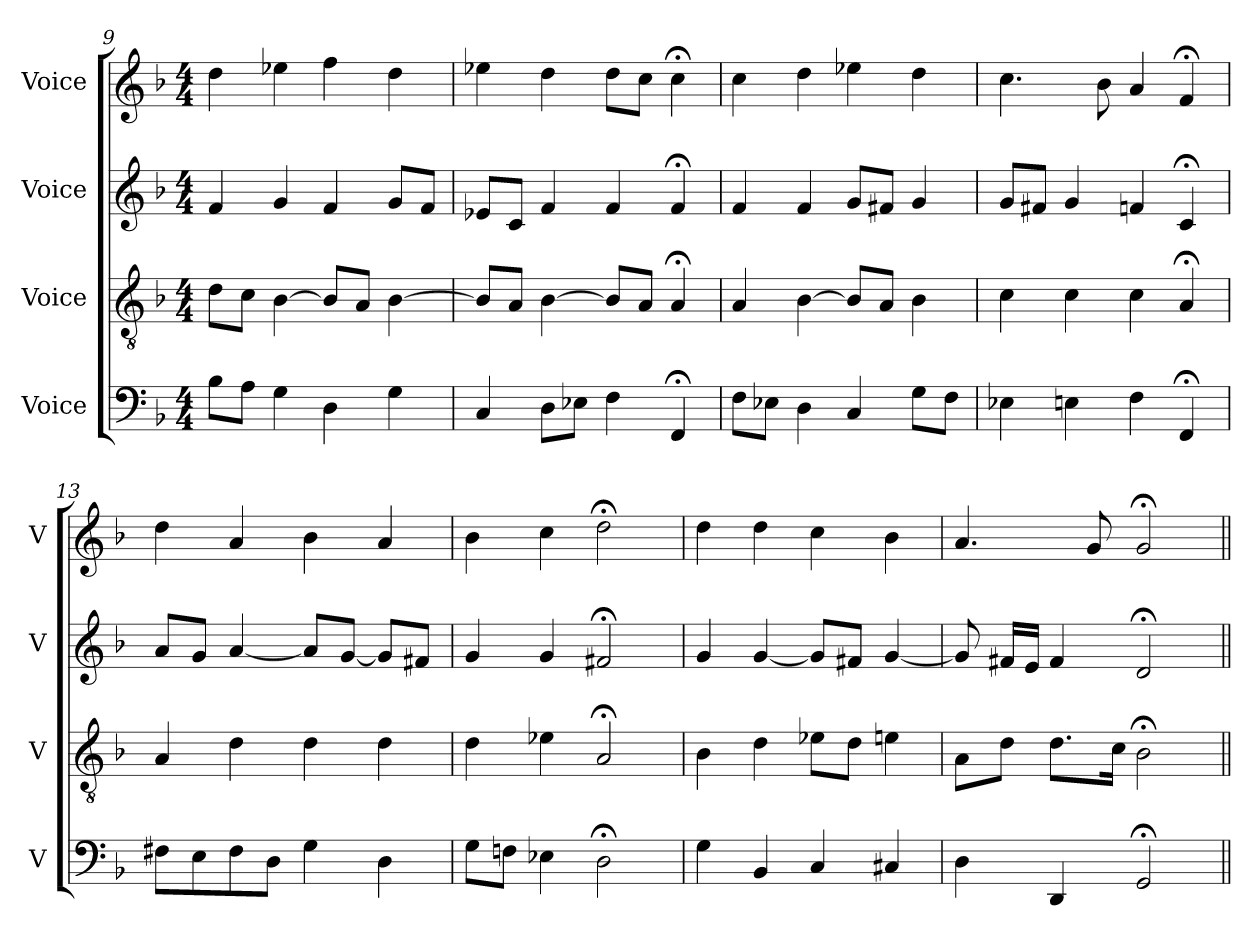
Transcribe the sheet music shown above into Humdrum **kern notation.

**kern	**kern	**kern	**kern
*part4	*part3	*part2	*part1
*staff4	*staff3	*staff2	*staff1
*I"Voice	*I"Voice	*I"Voice	*I"Voice
*I'V	*I'V	*I'V	*I'V
!!LO:LB:g=z
*clefF4	*clefGv2	*clefG2	*clefG2
*k[b-]	*k[b-]	*k[b-]	*k[b-]
*M4/4	*M4/4	*M4/4	*M4/4
=9	=9	=9	=9
8B-\L	8d\L	4f/	4dd\
8A\J	8c\J	.	.
4G\	[4B-\	4g/	4ee-X\
4D\	8B-/L]	4f/	4ff\
.	8A/J	.	.
4G\	[4B-\	8g/L	4dd\
.	.	8f/J	.
=10	=10	=10	=10
4C/	8B-/L]	8e-X/L	4ee-X\
.	8A/J	8c/J	.
8D\L	[4B-\	4f/	4dd\
8E-X\J	.	.	.
4F\	8B-/L]	4f/	8dd\L
.	8A/J	.	8cc\J
4FF;/	4A;/	4f;/	4cc;\
=11	=11	=11	=11
8F\L	4A/	4f/	4cc\
8E-X\J	.	.	.
4D\	[4B-\	4f/	4dd\
4C/	8B-/L]	8g/L	4ee-X\
.	8A/J	8f#X/J	.
8G\L	4B-\	4g/	4dd\
8F\J	.	.	.
=12	=12	=12	=12
4E-X\	4c\	8g/L	4.cc\
.	.	8f#X/J	.
4En\	4c\	4g/	.
.	.	.	8b-\
4F\	4c\	4fn/	4a/
4FF;/	4A;/	4c;/	4f;/
!!LO:PB:g=z
=13	=13	=13	=13
8F#X\L	4A/	8a/L	4dd\
8E\	.	8g/J	.
8F#\	4d\	[4a/	4a/
8D\J	.	.	.
4G\	4d\	8a/L]	4b-\
.	.	[8g/J	.
4D\	4d\	8g/L]	4a/
.	.	8f#X/J	.
=14	=14	=14	=14
8G\L	4d\	4g/	4b-\
8Fn\J	.	.	.
4E-X\	4e-X\	4g/	4cc\
2D;\	2A;/	2f#X;/	2dd;\
=15	=15	=15	=15
4G\	4B-\	4g/	4dd\
4BB-/	4d\	[4g/	4dd\
4C/	8e-X\L	8g/L]	4cc\
.	8d\J	8f#X/J	.
4C#X/	4en\	[4g/	4b-\
=16	=16	=16	=16
4D\	8A\L	8g/]	4.a/
.	8d\J	16f#X/LL	.
.	.	16e/JJ	.
4DD/	8.d\L	4f#/	.
.	.	.	8g/
.	16c\Jk	.	.
2GG;/	2B-;\	2d;/	2g;/
=||	=||	=||	=||
*-	*-	*-	*-
